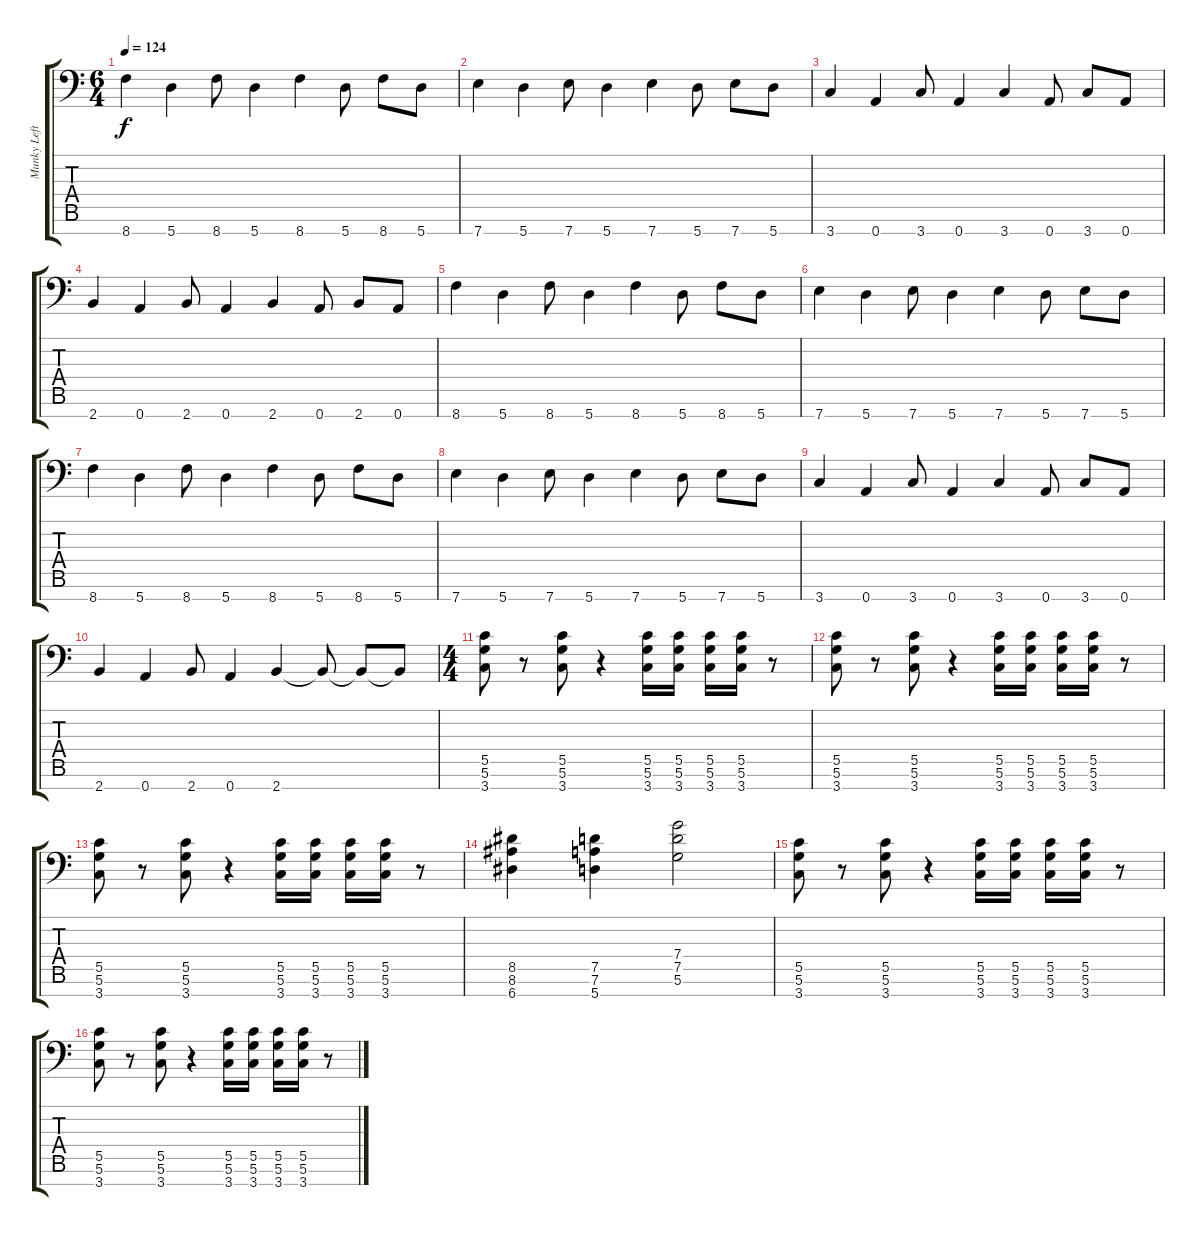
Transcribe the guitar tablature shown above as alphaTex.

\track ("Munky Left" "Munky Left") {instrument distortionguitar}
\staff {score tabs}
\tuning (D4 A3 F3 C3 G2 D2 A1) {hide}
\ts (6 4)
\tempo 124
\clef f4
\ks c
8.7.4{dy f} 5.7.4 8.7.8 5.7.4 8.7.4 5.7.8 8.7.8 5.7.8 |
7.7.4 5.7.4 7.7.8 5.7.4 7.7.4 5.7.8 7.7.8 5.7.8 |
3.7.4 0.7.4 3.7.8 0.7.4 3.7.4 0.7.8 3.7.8 0.7.8 |
2.7.4 0.7.4 2.7.8 0.7.4 2.7.4 0.7.8 2.7.8 0.7.8 |
8.7.4 5.7.4 8.7.8 5.7.4 8.7.4 5.7.8 8.7.8 5.7.8 |
7.7.4 5.7.4 7.7.8 5.7.4 7.7.4 5.7.8 7.7.8 5.7.8 |
8.7.4 5.7.4 8.7.8 5.7.4 8.7.4 5.7.8 8.7.8 5.7.8 |
7.7.4 5.7.4 7.7.8 5.7.4 7.7.4 5.7.8 7.7.8 5.7.8 |
3.7.4 0.7.4 3.7.8 0.7.4 3.7.4 0.7.8 3.7.8 0.7.8 |
2.7.4 0.7.4 2.7.8 0.7.4 2.7.4 2.7{t}.8 2.7{t}.8 2.7{t}.8 |
\ts (4 4)
(5.5 5.6 3.7).8 r.8 (5.5 5.6 3.7).8 r.4 (5.5 5.6 3.7).16 (5.5 5.6 3.7).16 (5.5 5.6 3.7).16 (5.5 5.6 3.7).16 r.8 |
(5.5 5.6 3.7).8 r.8 (5.5 5.6 3.7).8 r.4 (5.5 5.6 3.7).16 (5.5 5.6 3.7).16 (5.5 5.6 3.7).16 (5.5 5.6 3.7).16 r.8 |
(5.5 5.6 3.7).8 r.8 (5.5 5.6 3.7).8 r.4 (5.5 5.6 3.7).16 (5.5 5.6 3.7).16 (5.5 5.6 3.7).16 (5.5 5.6 3.7).16 r.8 |
(8.5 8.6 6.7).4 (7.5 7.6 5.7).4 (7.4 7.5 5.6).2 |
(5.5 5.6 3.7).8 r.8 (5.5 5.6 3.7).8 r.4 (5.5 5.6 3.7).16 (5.5 5.6 3.7).16 (5.5 5.6 3.7).16 (5.5 5.6 3.7).16 r.8 |
(5.5 5.6 3.7).8 r.8 (5.5 5.6 3.7).8 r.4 (5.5 5.6 3.7).16 (5.5 5.6 3.7).16 (5.5 5.6 3.7).16 (5.5 5.6 3.7).16 r.8
